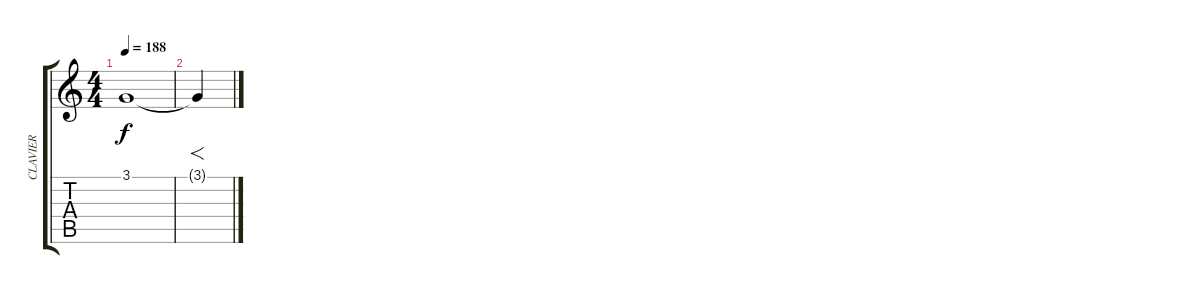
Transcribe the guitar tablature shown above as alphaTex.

\track ("CLAVIER" "CLAVIER") {instrument synthstrings1}
\staff {score tabs}
\tuning (E4 B3 G3 D3 A2 E2) {hide}
\ts (4 4)
\tempo 188
\clef g2
\ks c
3.1{t}.1{dy f} |
3.1{t}.4{f}
